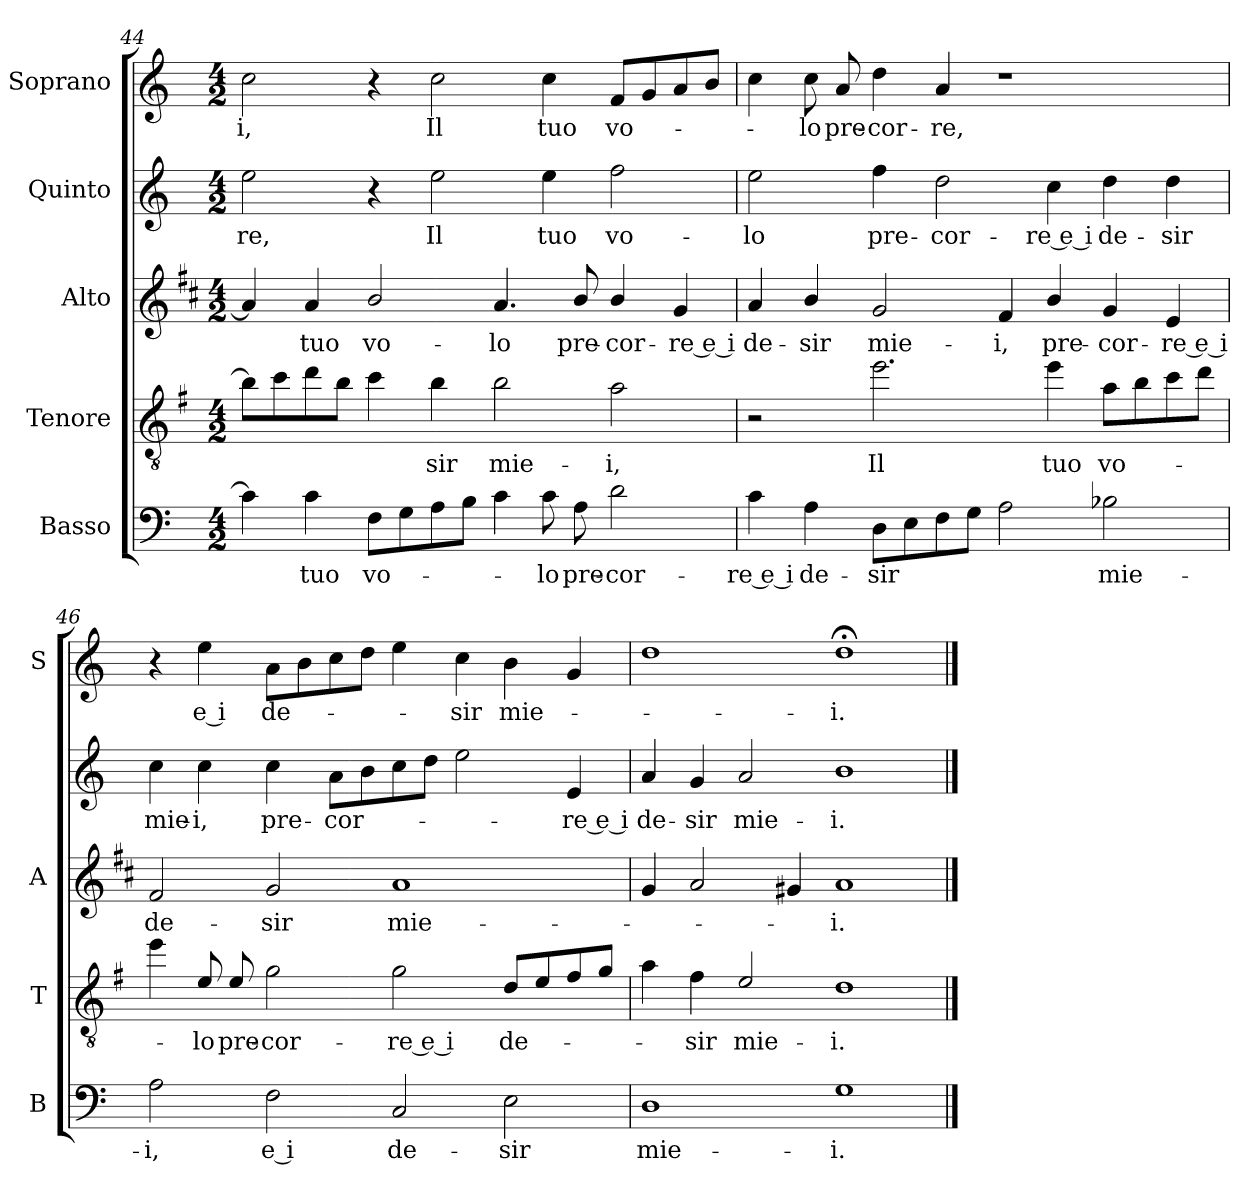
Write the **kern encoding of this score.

**kern	**text	**kern	**text	**kern	**text	**kern	**text	**kern	**text
*part5	*part5	*part4	*part4	*part3	*part3	*part2	*part2	*part1	*part1
*staff5	*staff5	*staff4	*staff4	*staff3	*staff3	*staff2	*staff2	*staff1	*staff1
*I"Basso	*	*I"Tenore	*	*I"Alto	*	*I"Quinto	*	*I"Soprano	*
*I'B	*	*I'T	*	*I'A	*	*	*	*I'S	*
*clefF4	*	*clefGv2	*	*clefG2	*	*clefG2	*	*clefG2	*
*	*	*ITrd4c7	*	*ITrd1c2	*	*	*	*	*
*k[]	*	*k[]	*	*k[]	*	*k[]	*	*k[]	*
*C:	*	*C:	*	*C:	*	*C:	*	*C:	*
*M4/2	*	*M4/2	*	*M4/2	*	*M4/2	*	*M4/2	*
=44	=44	=44	=44	=44	=44	=44	=44	=44	=44
!	!	!	!	!	!	!	!LO:LY:b	!	!LO:LY:b
4c\]	.	8e\L]	.	4g/]	.	2ee\	-re,	2cc\	-i,
.	.	8f\	.	.	.	.	.	.	.
!	!LO:LY:b	!	!	!	!LO:LY:b	!	!	!	!
4c\	tuo	8g\	.	4g/	tuo	.	.	.	.
.	.	8e\J	.	.	.	.	.	.	.
!	!LO:LY:b	!	!	!	!LO:LY:b	!	!	!	!
8F\L	vo-	4f\	.	2a/	vo-	4r	.	4r	.
8G\	.	.	.	.	.	.	.	.	.
!	!	!	!LO:LY:b	!	!	!	!LO:LY:b	!	!LO:LY:b
8A\	.	4e\	-sir	.	.	2ee\	Il	2cc\	Il
8B\J	.	.	.	.	.	.	.	.	.
!	!	!	!LO:LY:b	!	!LO:LY:b	!	!	!	!
4c\	.	2e\	mie-	4.g/	-lo	.	.	.	.
!	!LO:LY:b	!	!	!	!	!	!LO:LY:b	!	!LO:LY:b
8c\	-lo	.	.	.	.	4ee\	tuo	4cc\	tuo
!	!LO:LY:b	!	!	!	!LO:LY:b	!	!	!	!
8A\	pre-	.	.	8a/	pre-	.	.	.	.
!	!LO:LY:b	!	!LO:LY:b	!	!LO:LY:b	!	!LO:LY:b	!	!LO:LY:b
2d\	-cor-	2d\	-i,	4a/	-cor-	2ff\	vo-	8f/L	vo-
.	.	.	.	.	.	.	.	8g/	.
!	!	!	!	!	!LO:LY:b	!	!	!	!
.	.	.	.	4f/	-re e i	.	.	8a/	.
.	.	.	.	.	.	.	.	8b/J	.
!!LO:LB:g=z
=45	=45	=45	=45	=45	=45	=45	=45	=45	=45
!	!LO:LY:b	!	!	!	!LO:LY:b	!	!LO:LY:b	!	!
4c\	-re e i	2r	.	4g/	de-	2ee\	-lo	4cc\	.
!	!LO:LY:b	!	!	!	!LO:LY:b	!	!	!	!LO:LY:b
4A\	de-	.	.	4a/	-sir	.	.	8cc\	-lo
!	!	!	!	!	!	!	!	!	!LO:LY:b
.	.	.	.	.	.	.	.	8a/	pre-
!	!LO:LY:b	!	!LO:LY:b	!	!LO:LY:b	!	!LO:LY:b	!	!LO:LY:b
8D\L	-sir	2.a\	Il	2f/	mie-	4ff\	pre-	4dd\	-cor-
8E\	.	.	.	.	.	.	.	.	.
!	!	!	!	!	!	!	!LO:LY:b	!	!LO:LY:b
8F\	.	.	.	.	.	2dd\	-cor-	4a/	-re,
8G\J	.	.	.	.	.	.	.	.	.
!	!	!	!	!	!LO:LY:b	!	!	!	!
2A\	.	.	.	4e/	-i,	.	.	1r	.
!	!	!	!LO:LY:b	!	!LO:LY:b	!	!LO:LY:b	!	!
.	.	4a\	tuo	4a/	pre-	4cc\	-re e i	.	.
!	!LO:LY:b	!	!LO:LY:b	!	!LO:LY:b	!	!LO:LY:b	!	!
2B-X\	mie-	8d\L	vo-	4f/	-cor-	4dd\	de-	.	.
.	.	8e\	.	.	.	.	.	.	.
!	!	!	!	!	!LO:LY:b	!	!LO:LY:b	!	!
.	.	8f\	.	4d/	-re e i	4dd\	-sir	.	.
.	.	8g\J	.	.	.	.	.	.	.
=46	=46	=46	=46	=46	=46	=46	=46	=46	=46
!	!LO:LY:b	!	!	!	!LO:LY:b	!	!LO:LY:b	!	!
2A\	-i,	4a\	.	2e/	de-	4cc\	mie-	4r	.
!	!	!	!LO:LY:b	!	!	!	!LO:LY:b	!	!LO:LY:b
.	.	8A/	-lo	.	.	4cc\	-i,	4ee\	e i
!	!	!	!LO:LY:b	!	!	!	!	!	!
.	.	8A/	pre-	.	.	.	.	.	.
!	!LO:LY:b	!	!LO:LY:b	!	!LO:LY:b	!	!LO:LY:b	!	!LO:LY:b
2F\	e i	2c\	-cor-	2f/	-sir	4cc\	pre-	8a\L	de-
.	.	.	.	.	.	.	.	8b\	.
!	!	!	!	!	!	!	!LO:LY:b	!	!
.	.	.	.	.	.	8a\L	-cor-	8cc\	.
.	.	.	.	.	.	8b\	.	8dd\J	.
!	!LO:LY:b	!	!LO:LY:b	!	!LO:LY:b	!	!	!	!
2C/	de-	2c\	-re e i	1g	mie-	8cc\	.	4ee\	.
.	.	.	.	.	.	8dd\J	.	.	.
!	!	!	!	!	!	!	!	!	!LO:LY:b
.	.	.	.	.	.	2ee\	.	4cc\	-sir
!	!LO:LY:b	!	!LO:LY:b	!	!	!	!	!	!LO:LY:b
2E\	-sir	8G/L	de-	.	.	.	.	4b\	mie-
.	.	8A/	.	.	.	.	.	.	.
!	!	!	!	!	!	!	!LO:LY:b	!	!
.	.	8B/	.	.	.	4e/	-re e i	4g/	.
.	.	8c/J	.	.	.	.	.	.	.
=47	=47	=47	=47	=47	=47	=47	=47	=47	=47
!	!LO:LY:b	!	!	!	!	!	!LO:LY:b	!	!
1D	mie-	4d\	.	4f/	.	4a/	de-	1dd	.
!	!	!	!LO:LY:b	!	!	!	!LO:LY:b	!	!
.	.	4B\	-sir	2g/	.	4g/	-sir	.	.
!	!	!	!LO:LY:b	!	!	!	!LO:LY:b	!	!
.	.	2A/	mie-	.	.	2a/	mie-	.	.
.	.	.	.	4f#X/	.	.	.	.	.
!	!LO:LY:b	!	!LO:LY:b	!	!LO:LY:b	!	!LO:LY:b	!	!LO:LY:b
1G	-i.	1G	-i.	1g	-i.	1b	-i.	1dd;<	-i.
==	==	==	==	==	==	==	==	==	==
*-	*-	*-	*-	*-	*-	*-	*-	*-	*-
